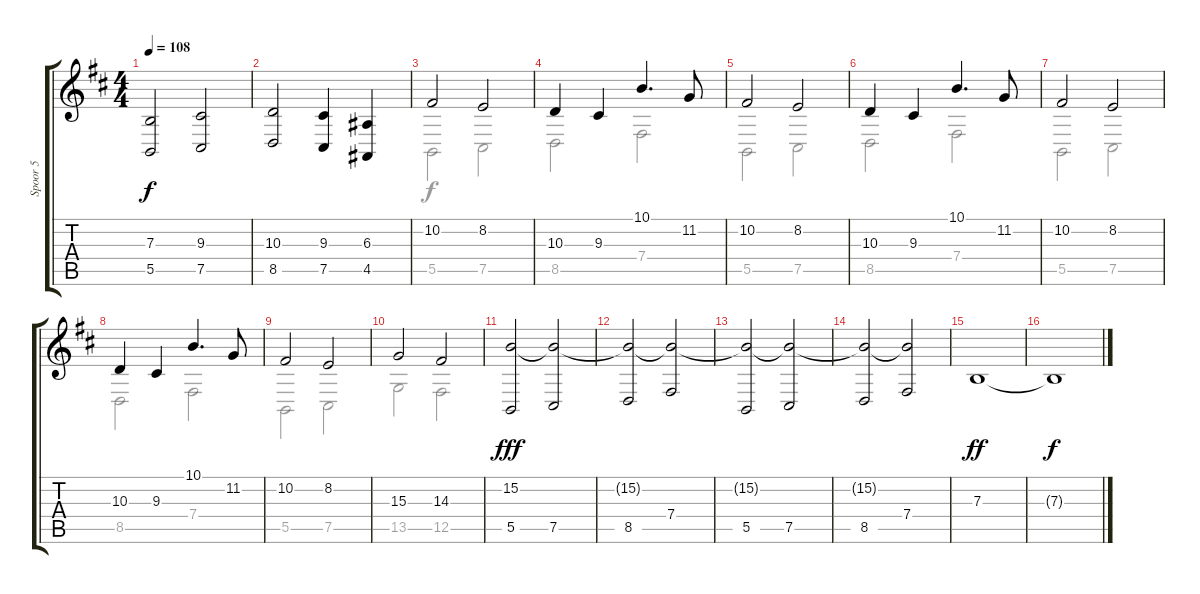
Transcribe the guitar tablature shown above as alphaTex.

\track ("Spoor 5" "Spoor 5") {instrument stringensemble1}
\staff {score tabs}
\tuning (Db4 Ab3 E3 B2 Gb2 B1) {hide}
\voice
\ts (4 4)
\tempo 108
\clef g2
\ks d
(7.3 5.5).2{dy f} (9.3 7.5).2 |
(10.3 8.5).2 (9.3 7.5).4 (6.3 4.5).4 |
10.2.2 8.2.2 |
10.3.4 9.3.4 10.1.4{d} 11.2.8 |
10.2.2 8.2.2 |
10.3.4 9.3.4 10.1.4{d} 11.2.8 |
10.2.2 8.2.2 |
10.3.4 9.3.4 10.1.4{d} 11.2.8 |
10.2.2 8.2.2 |
15.3.2 14.3.2 |
(15.2 5.5).2{dy fff} (15.2{t} 7.5).2 |
(15.2{t} 8.5).2 (15.2{t} 7.4).2 |
(15.2{t} 5.5).2 (15.2{t} 7.5).2 |
(15.2{t} 8.5).2 (15.2{t} 7.4).2 |
7.3.1{dy ff} |
7.3{t}.1{dy f}
\voice
\clef g2
\ottava regular
\simile none
\ks d
|
|
5.5.2 7.5.2 |
8.5.2 7.4.2 |
5.5.2 7.5.2 |
8.5.2 7.4.2 |
5.5.2 7.5.2 |
8.5.2 7.4.2 |
5.5.2 7.5.2 |
13.5.2 12.5.2 |
|
|
|
|
|
